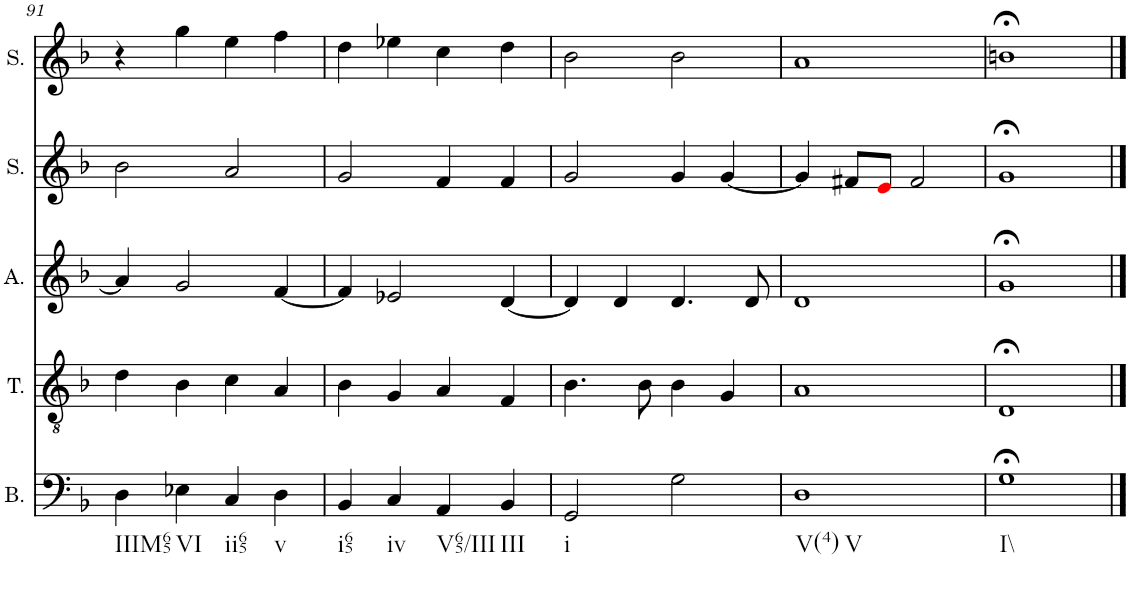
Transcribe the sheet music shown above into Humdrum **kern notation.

**kern	**kern	**kern	**kern	**kern
*part5	*part4	*part3	*part2	*part1
*staff5	*staff4	*staff3	*staff2	*staff1
*I"Bass	*I"Tenor	*I"Alto	*I"Soprano	*I"Soprano
*I'B.	*I'T.	*I'A.	*I'S.	*I'S.
!!LO:PB:g=z
*clefF4	*clefGv2	*clefG2	*clefG2	*clefG2
*k[b-]	*k[b-]	*k[b-]	*k[b-]	*k[b-]
*M4/4	*M4/4	*M4/4	*M4/4	*M4/4
=91	=91	=91	=91	=91
!LO:TX:b:t=IIIM65	!	!	!	!
4D\	4d\	4a/]	2b-\	4r
!LO:TX:b:t=VI	!	!	!	!
4E-X\	4B-\	2g/	.	4gg\
!LO:TX:b:t=ii65	!	!	!	!
4C/	4c\	.	2a/	4ee\
!LO:TX:b:t=v	!	!	!	!
4D\	4A/	[4f/	.	4ff\
=92	=92	=92	=92	=92
!LO:TX:b:t=i65	!	!	!	!
4BB-/	4B-\	4f/]	2g/	4dd\
!LO:TX:b:t=iv	!	!	!	!
4C/	4G/	2e-X/	.	4ee-X\
!LO:TX:b:t=V65/III	!	!	!	!
4AA/	4A/	.	4f/	4cc\
!LO:TX:b:t=III	!	!	!	!
4BB-/	4F/	[4d/	4f/	4dd\
=93	=93	=93	=93	=93
!LO:TX:b:t=i	!	!	!	!
2GG/	4.B-\	4d/]	2g/	2b-\
.	.	4d/	.	.
.	8B-\	.	.	.
2G\	4B-\	4.d/	4g/	2b-\
.	4G/	.	[4g/	.
.	.	8d/	.	.
=94	=94	=94	=94	=94
!LO:TX:b:t=V(4)	!	!	!	!
!LO:TX:b:t=V	!	!	!	!
1D	1A	1d	4g/]	1a
.	.	.	8f#X/L	.
.	.	.	8ei/J	.
.	.	.	2f#/	.
=95	=95	=95	=95	=95
!LO:TX:b:t=I\\	!	!	!	!
1G;<	1D;<	1g;<	1g;<	1bn;<
==	==	==	==	==
*-	*-	*-	*-	*-
